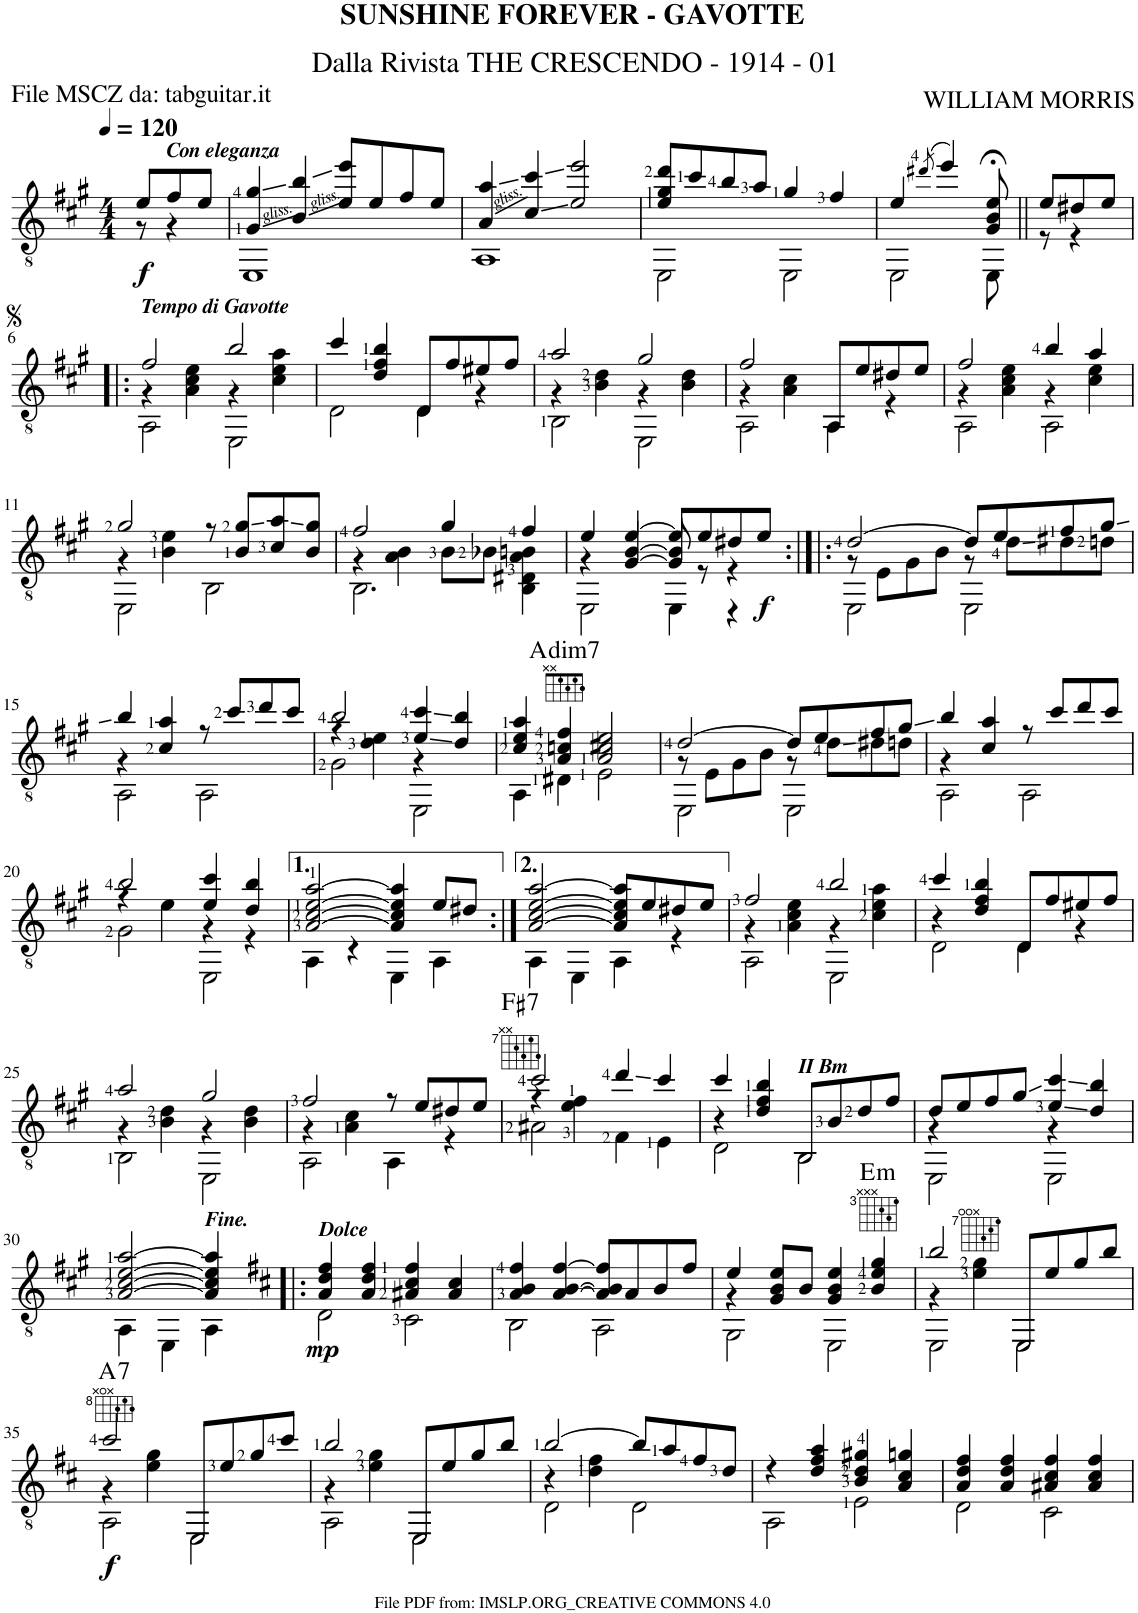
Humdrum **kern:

**kern	**dynam	**harte
*part1	*part1	*part1
*staff1	*staff1	*
*I"Guitar	*	*
*I'Guit.	*	*
*clefGv2	*	*
*k[f#c#g#]	*	*
*M4/4	*	*
*MM120	*	*
=	=	=
*^	*	*
!	!	!LO:DY:b	!
8e/L	8r	f	.
!LO:TX:a:Bi:t=Con eleganza	!	!	!
8f#/	4r	.	.
8e/J	.	.	.
=1	=1	=1	=1
4G#/ 4g#/	1EE	.	.
4B/ 4b/	.	.	.
8e/ 8ee/L	.	.	.
8e/	.	.	.
8f#/	.	.	.
8e/J	.	.	.
=2	=2	=2	=2
4A/ 4a/	1AA	.	.
4c#/ 4cc#/	.	.	.
2e/ 2ee/	.	.	.
=3	=3	=3	=3
8e/ 8g#/ 8dd/L	2EE\	.	.
8cc#/	.	.	.
8b/	.	.	.
8a/J	.	.	.
4g#/	2EE\	.	.
4f#/	.	.	.
=4	=4	=4	=4
4e/	2EE\	.	.
(8qdd#X/	.	.	.
4ee/)	.	.	.
8G#/;< 8B/;< 8e/;<	8EE\	.	.
=5||	=5||	=5||	=5||
8e/L	8r	.	.
8d#X/	4r	.	.
8e/J	.	.	.
!!LO:LB:g=z	!!
=6!|:	=6!|:	=6!|:	=6!|:
*	*^	*	*
!LO:TX:a:Bi:t=Tempo di Gavotte	!	!	!	!
2f#/	4r	2AA\	.	.
.	4A\ 4c#\ 4e\	.	.	.
2b/	4r	2EE\	.	.
.	4c#\ 4e\ 4a\	.	.	.
*	*v	*v	*	*
=7	=7	=7	=7
4cc#/	2D\	.	.
4d/ 4f#/ 4b/	.	.	.
8D/L	4D\	.	.
8f#/	.	.	.
8e#X/	4r	.	.
8f#/J	.	.	.
=8	=8	=8	=8
*	*^	*	*
2a/	4r	2BB\	.	.
.	4B\ 4d\	.	.	.
2g#/	4r	2EE\	.	.
.	4B\ 4d\	.	.	.
=9	=9	=9	=9	=9
2f#/	4r	2AA\	.	.
.	4A\ 4c#\	.	.	.
8AA/L	4AA\	2ryy	.	.
8e/	.	.	.	.
8d#X/	4r	.	.	.
8e/J	.	.	.	.
=10	=10	=10	=10	=10
2f#/	4r	2AA\	.	.
.	4A\ 4c#\ 4e\	.	.	.
4b/	4r	2AA\	.	.
4a/	4c#\ 4e\	.	.	.
!!LO:LB:g=z	!!	!!
=11	=11	=11	=11	=11
2g#/	4r	2EE\	.	.
.	4B\ 4e\	.	.	.
8r	2ryy	2BB\	.	.
8B/ 8g#/L	.	.	.	.
8c#/ 8a/	.	.	.	.
8B/ 8g#/J	.	.	.	.
=12	=12	=12	=12	=12
2f#/	4r	2.BB\	.	.
.	4A\ 4B\	.	.	.
4g#/	8B\L	.	.	.
.	8B-X\J	.	.	.
4f#/	4A\ 4Bn\	4BB\ 4D#X\	.	.
=13	=13	=13	=13	=13
4e/	4r	2EE\	.	.
[4e/	[4G#/ [4B/	.	.	.
8e/L]	8G#/] 8B/]	4EE\	.	.
8e/	8r	.	.	.
8d#X/	4r	4r	.	.
!	!	!	!LO:DY:b	!
8e/J	.	.	f	.
=14:|!|:	=14:|!|:	=14:|!|:	=14:|!|:	=14:|!|:
[2d/	8r	2EE\	.	.
.	8E\L	.	.	.
.	8G#\	.	.	.
.	8B\J	.	.	.
8d/L]	8r	2EE\	.	.
8e/	8d\L	.	.	.
8f#/	8d#X\	.	.	.
8g#/J	8dn\J	.	.	.
!!LO:LB:g=z	!!	!!
=15	=15	=15	=15	=15
4b/	4r	2AA\	.	.
4c#/ 4a/	2.ryy	.	.	.
8r	.	2AA\	.	.
8cc#/L	.	.	.	.
8dd/	.	.	.	.
8cc#/J	.	.	.	.
=16	=16	=16	=16	=16
2b/	4r	2G#\	.	.
.	4d\ 4e\	.	.	.
4e/ 4cc#/	4r	2EE\	.	.
4d/ 4b/	4ryy	.	.	.
*	*v	*v	*	*
=17	=17	=17	=17
4c#/ 4e/ 4a/	4AA\	.	.
!	!	!	!LO:H:kt=dim7
4A/ 4cn/ 4f#/	4D#X\	.	A:dim7
2A/ 2c#X/ 2e/	2E\	.	.
=18	=18	=18	=18
*	*^	*	*
[2d/	8r	2EE\	.	.
.	8E\L	.	.	.
.	8G#\	.	.	.
.	8B\J	.	.	.
8d/L]	8r	2EE\	.	.
8e/	8d\L	.	.	.
8f#/	8d#X\	.	.	.
8g#/J	8dn\J	.	.	.
=19	=19	=19	=19	=19
4b/	4r	2AA\	.	.
4c#/ 4a/	2.ryy	.	.	.
8r	.	2AA\	.	.
8cc#/L	.	.	.	.
8dd/	.	.	.	.
8cc#/J	.	.	.	.
!!LO:LB:g=z	!!	!!
=20	=20	=20	=20	=20
2b/	4r	2G#\	.	.
.	4e\	.	.	.
4e/ 4cc#/	4r	2EE\	.	.
4d/ 4b/	4r	.	.	.
*	*v	*v	*	*
=21	=21	=21	=21
[2A/ [2c#/ [2e/ [2a/	4AA\	.	.
.	4r	.	.
4A/] 4c#/] 4e/] 4a/]	4EE\	.	.
8e/L	4AA\	.	.
8d#X/J	.	.	.
=22:|!	=22:|!	=22:|!	=22:|!
[2A/ [2c#/ [2e/ [2a/	4AA\	.	.
.	4EE\	.	.
8A/] 8c#/] 8e/] 8a/]L	4AA\	.	.
8e/	.	.	.
8d#X/	4r	.	.
8e/J	.	.	.
=23	=23	=23	=23
*	*^	*	*
2f#/	4r	2AA\	.	.
.	4A\ 4c#\ 4e\	.	.	.
2b/	4r	2EE\	.	.
.	4c#\ 4e\ 4a\	.	.	.
=24	=24	=24	=24	=24
4cc#/	4r	2D\	.	.
4d/ 4f#/ 4b/	4ryy	.	.	.
8D/L	4D\	2ryy	.	.
8f#/	.	.	.	.
8e#X/	4r	.	.	.
8f#/J	.	.	.	.
!!LO:LB:g=z	!!	!!
=25	=25	=25	=25	=25
2a/	4r	2BB\	.	.
.	4B\ 4d\	.	.	.
2g#/	4r	2EE\	.	.
.	4B\ 4d\	.	.	.
=26	=26	=26	=26	=26
2f#/	4r	2AA\	.	.
.	4A\ 4c#\	.	.	.
8r	2ryy	4AA\	.	.
8e/L	.	.	.	.
8d#X/	.	4r	.	.
8e/J	.	.	.	.
=27	=27	=27	=27	=27
!	!	!	!	!LO:H:kt=7
2cc#/	4r	2A#X\	.	F#:7
.	4e\ 4f#\	.	.	.
4dd/	2ryy	4F#\	.	.
4cc#/	.	4E\	.	.
=28	=28	=28	=28	=28
4cc#/	4r	2D\	.	.
4d/ 4f#/ 4b/	2.ryy	.	.	.
!LO:TX:a:Bi:t=II Bm	!	!	!	!
!LO:N:head=open	!	!	!	!
8BB/L	.	2BB\	.	.
8B/	.	.	.	.
8d/	.	.	.	.
8f#/J	.	.	.	.
=29	=29	=29	=29	=29
8d/L	4r	2EE\	.	.
8e/	.	.	.	.
8f#/	4ryy	.	.	.
8g#/J	.	.	.	.
4e/ 4cc#/	4r	2EE\	.	.
4d/ 4b/	4ryy	.	.	.
*	*v	*v	*	*
!!LO:LB:g=z
=30	=30	=30	=30
[2A/ [2c#/ [2e/ [2a/	4AA\	.	.
.	4EE\	.	.
4A/] 4c#/] 4e/] 4a/]	4AA\	.	.
=31!|:	=31!|:	=31!|:	=31!|:
*k[f#c#]	*	*	*
!LO:TX:a:Bi:t=Dolce	!	!	!
!	!	!LO:DY:b	!
4A/ 4d/ 4f#/	2D\	mp	.
4A/ 4d/ 4f#/	.	.	.
4A#X/ 4c#/ 4f#/	2C#\	.	.
4A#/ 4c#/	.	.	.
=32	=32	=32	=32
4A/ 4B/ 4f#/	2BB\	.	.
[4A/ [4B/ [4f#/	.	.	.
8A/] 8B/] 8f#/]L	2AA\	.	.
8A/	.	.	.
8B/	.	.	.
8f#/J	.	.	.
=33	=33	=33	=33
*	*^	*	*
4e/	4r	2GG\	.	.
8G/ 8B/ 8e/L	2.ryy	.	.	.
8B/J	.	.	.	.
4G/ 4B/ 4e/	.	2EE\	.	.
!	!	!	!	!LO:H:kt=m
4B/ 4e/ 4g/	.	.	.	E:min
=34	=34	=34	=34	=34
2b/	4r	2EE\	.	.
.	4e\ 4g\	.	.	.
!LO:N:head=open	!	!	!	!
8EE/L	2ryy	2EE\	.	.
8e/	.	.	.	.
8g/	.	.	.	.
8b/J	.	.	.	.
!!LO:LB:g=z	!!	!!
=35	=35	=35	=35	=35
!	!	!	!LO:DY:b	!LO:H:kt=7
2cc#/	4r	2AA\	f	A:7
.	4e\ 4g\	.	.	.
!LO:N:head=open	!	!	!	!
8EE/L	2ryy	2EE\	.	.
8e/	.	.	.	.
8g/	.	.	.	.
8cc#/J	.	.	.	.
=36	=36	=36	=36	=36
2b/	4r	2AA\	.	.
.	4e\ 4g\	.	.	.
!LO:N:head=open	!	!	!	!
8EE/L	2ryy	2EE\	.	.
8e/	.	.	.	.
8g/	.	.	.	.
8b/J	.	.	.	.
=37	=37	=37	=37	=37
[2b/	4r	2D\	.	.
.	4d\ 4f#\	.	.	.
8b/L]	2ryy	2D\	.	.
8a/	.	.	.	.
8f#/	.	.	.	.
8d/J	.	.	.	.
*	*v	*v	*	*
=38	=38	=38	=38
4r	2AA\	.	.
4d/ 4f#/ 4a/	.	.	.
4B/ 4d/ 4g#X/	2E\	.	.
4A/ 4c#/ 4gn/	.	.	.
=39	=39	=39	=39
4A/ 4d/ 4f#/	2D\	.	.
4A/ 4d/ 4f#/	.	.	.
4A#X/ 4c#/ 4f#/	2C#\	.	.
4A#/ 4c#/ 4f#/	.	.	.
*v	*v	*	*
=	=	=
*-	*-	*-
